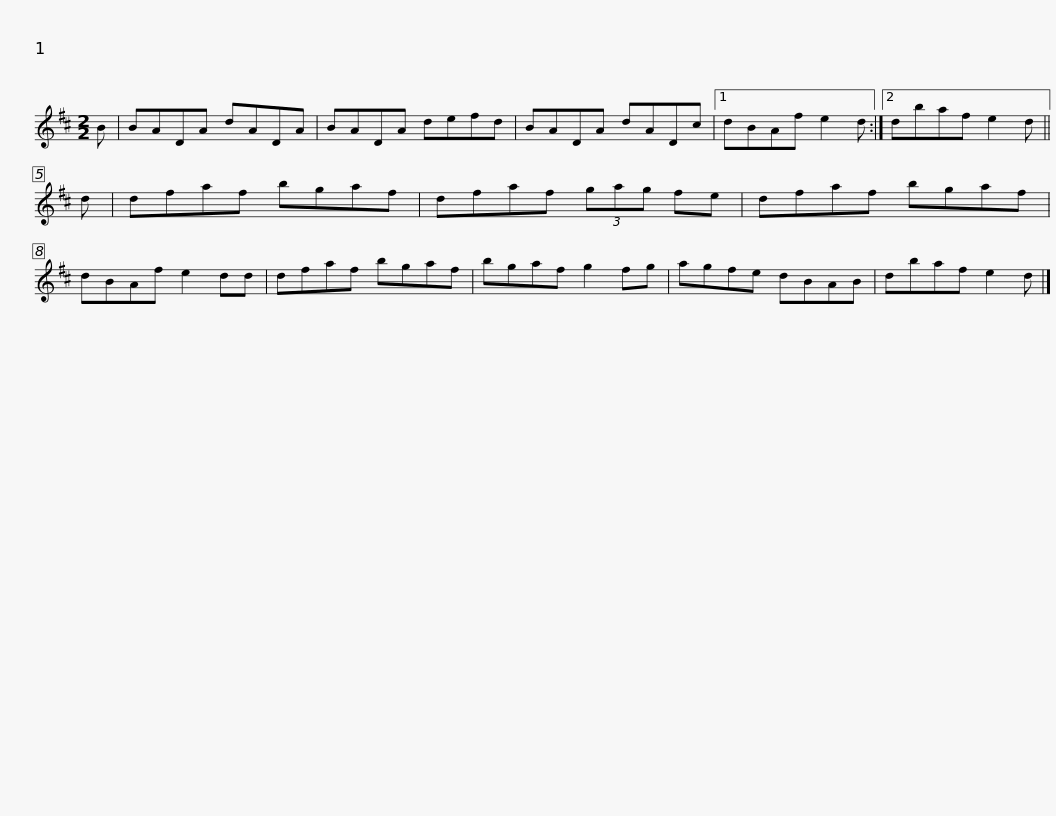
X:1
L:1/8
M:2/2
I:linebreak $
K:D
V:1 treble
V:1
 B | BADA dADA | BADA defd | BADA dADc |1 dBAf e2 d :|2 %5
 dbaf e2 d || d |$ dfaf bgaf | dfaf (3gag fe | dfaf bgaf | %10
 dBAf e2 dd | dfaf bgaf |$ bgaf g2 fg | agfe dBAB | dbaf e2 d |] %15
